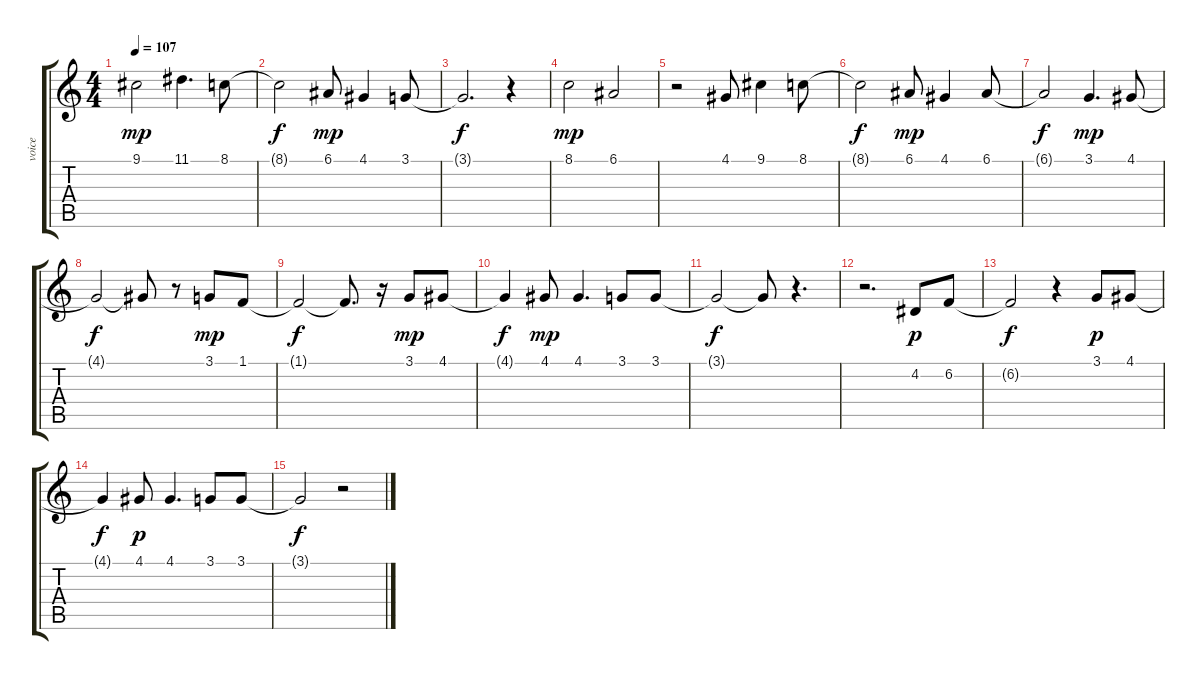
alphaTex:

\track ("voice" "voice") {instrument flute}
\staff {score tabs}
\tuning (E4 B3 G3 D3 A2 E2) {hide}
\ts (4 4)
\tempo 107
\clef g2
\ks c
9.1.2{dy mp} 11.1.4{d} 8.1.8 |
8.1{t}.2{dy f} 6.1.8{dy mp} 4.1.4 3.1.8 |
3.1{t}.2{d dy f} r.4 |
8.1.2{dy mp} 6.1.2 |
r.2 4.1.8 9.1.4 8.1.8 |
8.1{t}.2{dy f} 6.1.8{dy mp} 4.1.4 6.1.8 |
6.1{t}.2{dy f} 3.1.4{d dy mp} 4.1.8 |
4.1{t}.2{dy f} 4.1{t}.8 r.8 3.1.8{dy mp} 1.1.8 |
1.1{t}.2{dy f} 1.1{t}.8{d} r.16 3.1.8{dy mp} 4.1.8 |
4.1{t}.4{dy f} 4.1.8{dy mp} 4.1.4{d} 3.1.8 3.1.8 |
3.1{t}.2{dy f} 3.1{t}.8 r.4{d} |
r.2{d} 4.2.8{dy p} 6.2.8 |
6.2{t}.2{dy f} r.4 3.1.8{dy p} 4.1.8 |
4.1{t}.4{dy f} 4.1.8{dy p} 4.1.4{d} 3.1.8 3.1.8 |
3.1{t}.2{dy f} r.2
